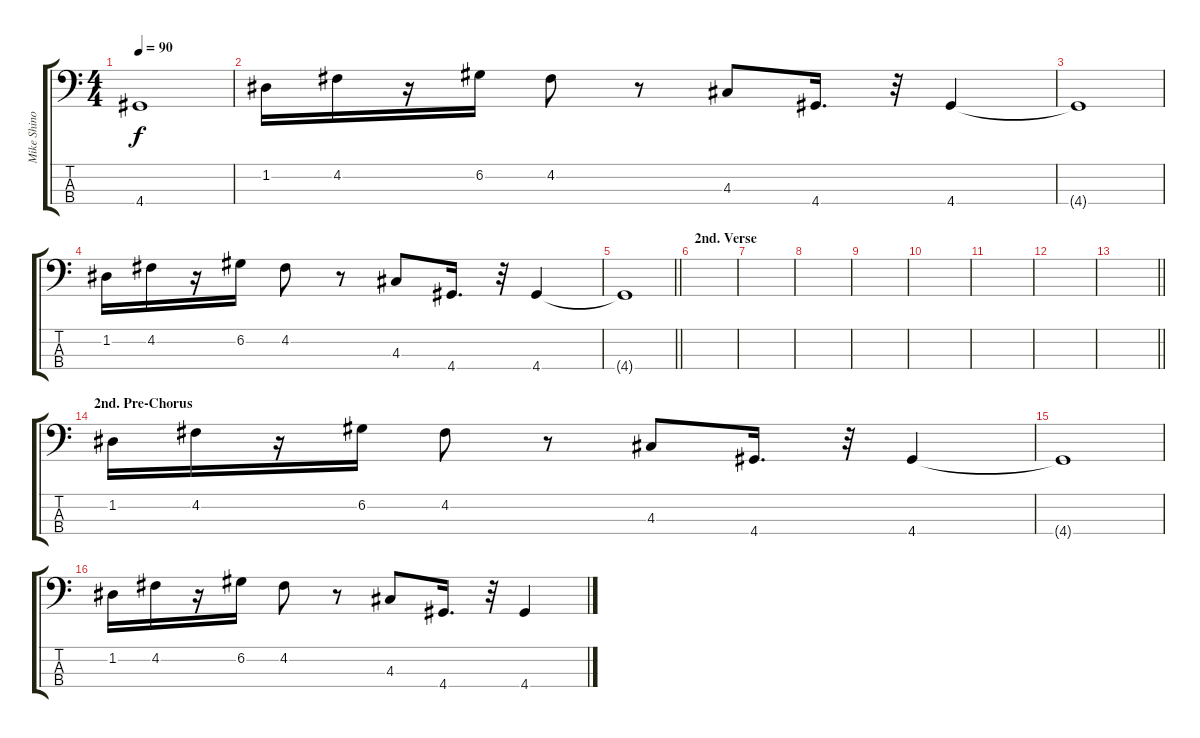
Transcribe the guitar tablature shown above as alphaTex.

\track ("Mike Shinoda - Bass" "Mike Shino") {instrument electricbassfinger}
\staff {score tabs}
\tuning (G2 D2 A1 E1) {hide}
\ts (4 4)
\tempo 90
\clef f4
\ks c
4.4{t}.1{dy f} |
1.2.16 4.2.16 r.16 6.2.16 4.2.8 r.8 4.3.8 4.4.16{d} r.32 4.4.4 |
4.4{t}.1 |
1.2.16 4.2.16 r.16 6.2.16 4.2.8 r.8 4.3.8 4.4.16{d} r.32 4.4.4 |
\barLineRight lightlight
4.4{t}.1 |
\section ("" "2nd. Verse")
|
|
|
|
|
|
|
\barLineRight lightlight
|
\section ("" "2nd. Pre-Chorus")
1.2.16 4.2.16 r.16 6.2.16 4.2.8 r.8 4.3.8 4.4.16{d} r.32 4.4.4 |
4.4{t}.1 |
1.2.16 4.2.16 r.16 6.2.16 4.2.8 r.8 4.3.8 4.4.16{d} r.32 4.4.4
